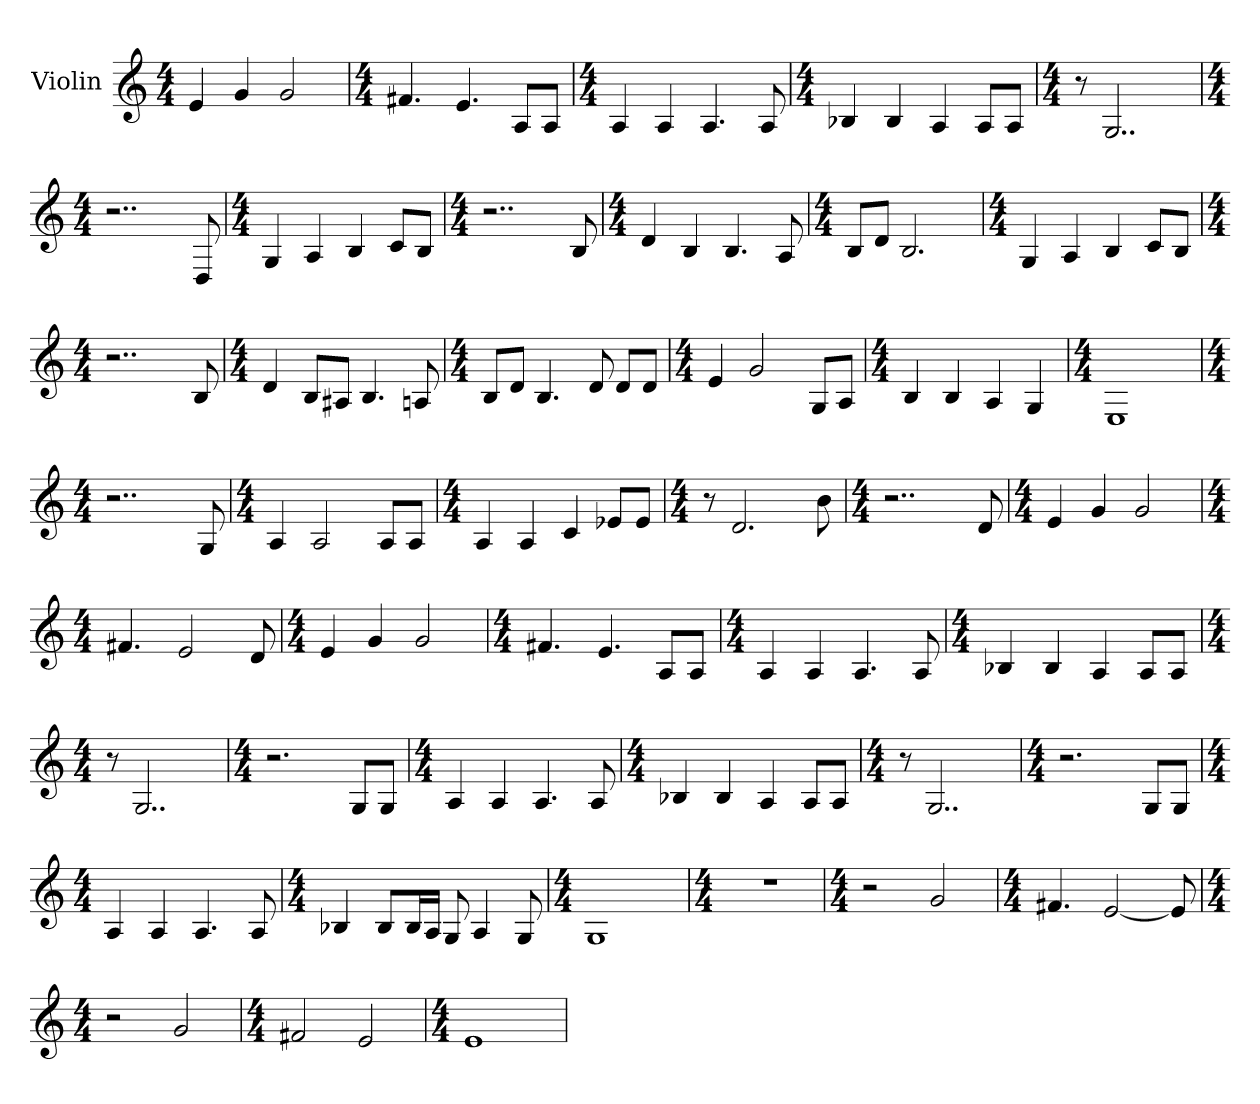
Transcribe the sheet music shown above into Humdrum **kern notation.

**kern
*part1
*staff1
*I"Violin
*I'Vln
*M4/4
=
4e
4g
2g
=
*M4/4
4.f#X
4.e
8AL
8AJ
=
*M4/4
4A
4A
4.A
8A
=
*M4/4
4B-X
4B-
4A
8AL
8AJ
=
*M4/4
8r
2..G
=
*M4/4
2..r
8D
=
*M4/4
4G
4A
4B
8cL
8BJ
=
*M4/4
2..r
8B
=
*M4/4
4d
4B
4.B
8A
=
*M4/4
8BL
8dJ
2.B
=
*M4/4
4G
4A
4B
8cL
8BJ
=
*M4/4
2..r
8B
=
*M4/4
4d
8BL
8A#XJ
4.B
8An
=
*M4/4
8BL
8dJ
4.B
8d
8dL
8dJ
=
*M4/4
4e
2g
8GL
8AJ
=
*M4/4
4B
4B
4A
4G
=
*M4/4
1E
=
*M4/4
2..r
8G
=
*M4/4
4A
2A
8AL
8AJ
=
*M4/4
4A
4A
4c
8e-XL
8e-J
=
*M4/4
8r
2.d
8b
=
*M4/4
2..r
8d
=
*M4/4
4e
4g
2g
=
*M4/4
4.f#X
2e
8d
=
*M4/4
4e
4g
2g
=
*M4/4
4.f#X
4.e
8AL
8AJ
=
*M4/4
4A
4A
4.A
8A
=
*M4/4
4B-X
4B-
4A
8AL
8AJ
=
*M4/4
8r
2..G
=
*M4/4
2.r
8GL
8GJ
=
*M4/4
4A
4A
4.A
8A
=
*M4/4
4B-X
4B-
4A
8AL
8AJ
=
*M4/4
8r
2..G
=
*M4/4
2.r
8GL
8GJ
=
*M4/4
4A
4A
4.A
8A
=
*M4/4
4B-X
8B-L
16B-L
16AJJ
8G
4A
8G
=
*M4/4
1G
=
*M4/4
1r
=
*M4/4
2r
2g
=
*M4/4
4.f#X
[2e
8e]
=
*M4/4
2r
2g
=
*M4/4
2f#X
2e
=
*M4/4
1e
=
*-
